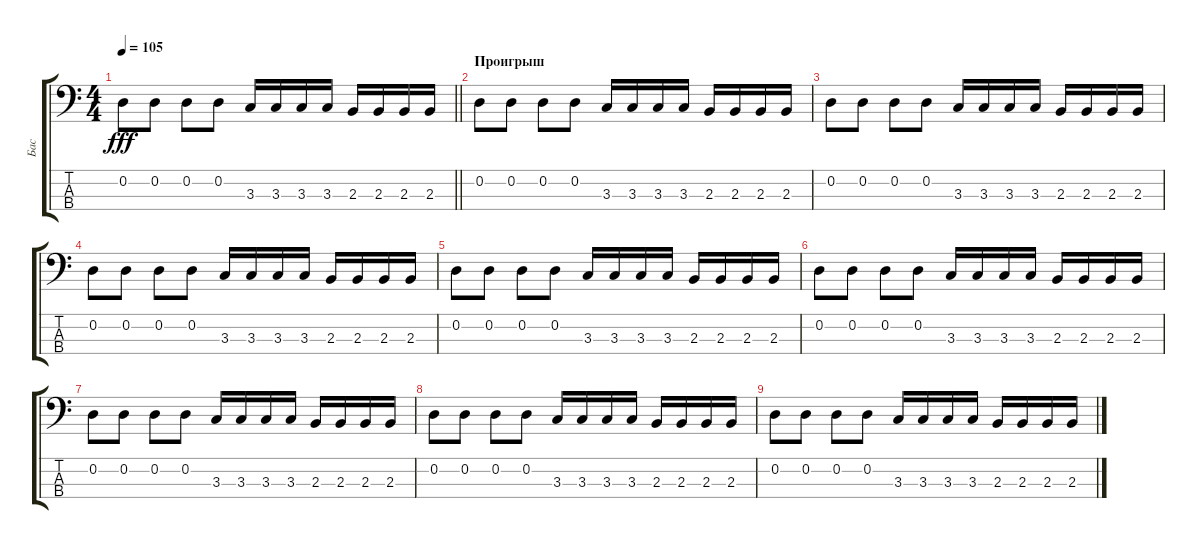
\track ("Бас" "Бас") {instrument electricbassfinger}
\staff {score tabs}
\tuning (G2 D2 A1 E1) {hide}
\ts (4 4)
\tempo 105
\clef f4
\barLineRight lightlight
\ks c
0.2.8{dy fff} 0.2.8 0.2.8 0.2.8 3.3.16 3.3.16 3.3.16 3.3.16 2.3.16 2.3.16 2.3.16 2.3.16 |
\section ("" "Проигрыш")
0.2.8 0.2.8 0.2.8 0.2.8 3.3.16 3.3.16 3.3.16 3.3.16 2.3.16 2.3.16 2.3.16 2.3.16 |
0.2.8 0.2.8 0.2.8 0.2.8 3.3.16 3.3.16 3.3.16 3.3.16 2.3.16 2.3.16 2.3.16 2.3.16 |
0.2.8 0.2.8 0.2.8 0.2.8 3.3.16 3.3.16 3.3.16 3.3.16 2.3.16 2.3.16 2.3.16 2.3.16 |
0.2.8 0.2.8 0.2.8 0.2.8 3.3.16 3.3.16 3.3.16 3.3.16 2.3.16 2.3.16 2.3.16 2.3.16 |
0.2.8 0.2.8 0.2.8 0.2.8 3.3.16 3.3.16 3.3.16 3.3.16 2.3.16 2.3.16 2.3.16 2.3.16 |
0.2.8 0.2.8 0.2.8 0.2.8 3.3.16 3.3.16 3.3.16 3.3.16 2.3.16 2.3.16 2.3.16 2.3.16 |
0.2.8 0.2.8 0.2.8 0.2.8 3.3.16 3.3.16 3.3.16 3.3.16 2.3.16 2.3.16 2.3.16 2.3.16 |
0.2.8 0.2.8 0.2.8 0.2.8 3.3.16 3.3.16 3.3.16 3.3.16 2.3.16 2.3.16 2.3.16 2.3.16
